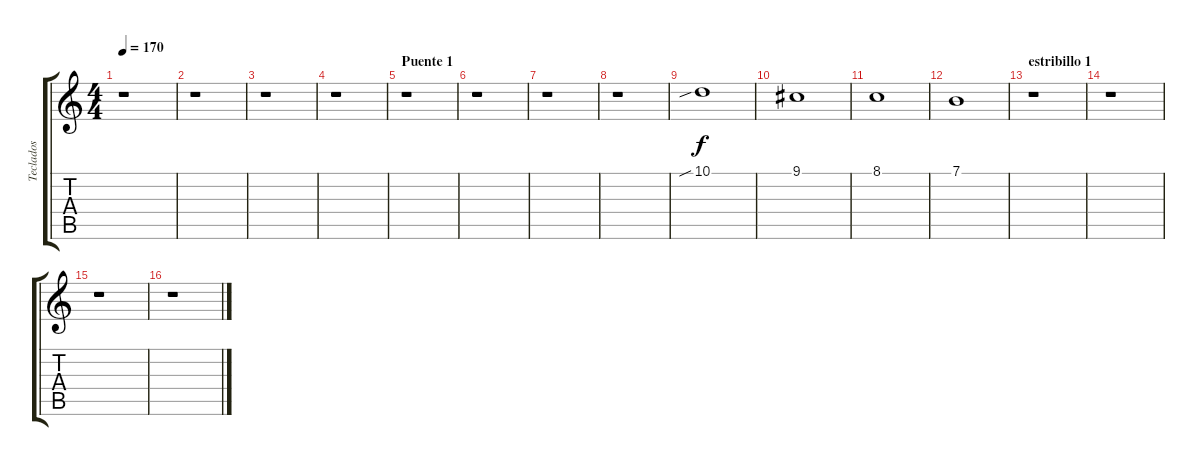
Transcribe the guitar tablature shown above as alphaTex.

\track ("Teclados" "Teclados") {instrument reedorgan}
\staff {score tabs}
\tuning (E4 B3 G3 D3 A2 E2) {hide}
\ts (4 4)
\tempo 170
\clef g2
\ks c
r.1{dy f} |
r.1 |
r.1 |
r.1 |
\section ("" "Puente 1")
r.1 |
r.1 |
r.1 |
r.1 |
10.1{sib}.1 |
9.1.1 |
8.1.1 |
7.1.1 |
\section ("" "estribillo 1")
r.1 |
r.1 |
r.1 |
r.1
